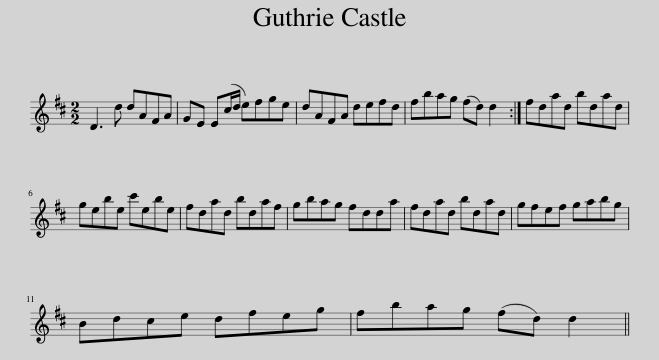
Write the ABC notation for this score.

X:1
L:1/8
M:2/2
I:linebreak $
K:D
V:1 treble
V:1
 D3 d dAFA | GE E(c/d/ e)fge | dAFA defd | fbag (fd) d2 :| fdad bdad |$ %5
 gebe c'ebe | fdad bdaf | gbag fdda | fdad bdad | gfef gabg |$ %10
 Bdce dfeg | fbag (fd) d2 || %12
